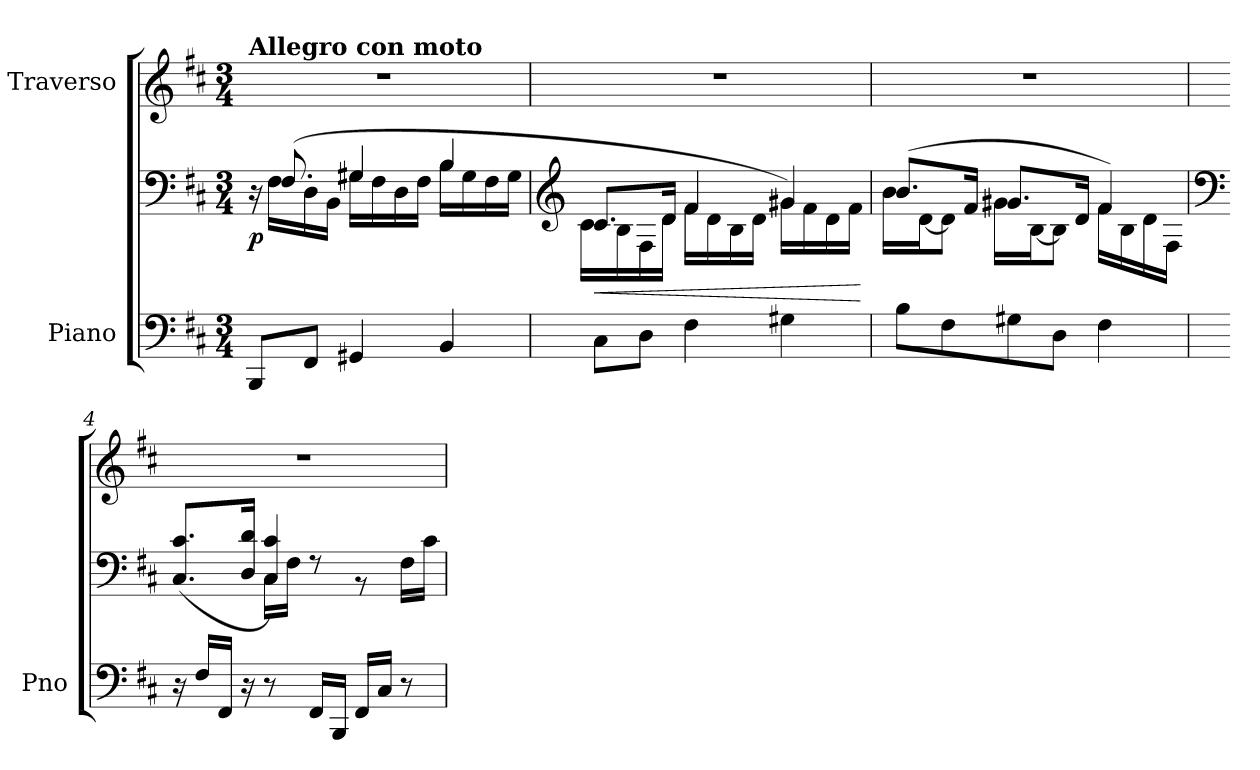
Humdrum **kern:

**kern	**kern	**dynam	**kern
*part2	*part2	*part2	*part1
*staff3	*staff2	*staff2/3	*staff1
*I"Piano	*	*	*I"Traverso
*I'Pno	*	*	*
*clefF4	*clefF4	*	*clefG2
*k[f#c#]	*k[f#c#]	*	*k[f#c#]
*M3/4	*M3/4	*	*M3/4
*MM84	*MM84	*	*MM84
=1	=1	=1	=1
*	*^	*	*
!	!	!	!	!LO:TX:a:B:t=Allegro con moto
!	!	!	!LO:DY:b	!
8BBB/L	16r	16ryy	p	2.r
.	(8.F#/	16F#\LL	.	.
8FF#/J	.	16D\	.	.
.	.	16BB\JJ	.	.
4GG#X/	4G#X/	16G#\LL	.	.
.	.	16F#\	.	.
.	.	16D\	.	.
.	.	16F#\JJ	.	.
4BB/	4B/	16B\LL	.	.
.	.	16G#\	.	.
.	.	16F#\	.	.
.	.	16G#\JJ	.	.
=2	=2	=2	=2	=2
*	*clefG2	*	*	*
!	!	!	!LO:HP:b	!
8C#\L	8.c#/L	16c#\LL	<	2.r
.	.	16B\	.	.
8D\J	.	16F#\	.	.
.	16d/Jk	16d\JJ	.	.
4F#\	4f#/	16f#\LL	.	.
.	.	16d\	.	.
.	.	16B\	.	.
.	.	16d\JJ	.	.
4G#X\	4g#X/)	16g#\LL	.	.
.	.	16f#\	.	.
.	.	16d\	.	.
.	.	16f#\JJ	.	.
*	*v	*v	*	*
.	.	[	.
=3	=3	=3	=3
*	*^	*	*
8B\L	(8.b/L	16b\LL	.	2.r
.	.	[16d\J	.	.
8F#\	.	8d\J]	.	.
.	16f#/Jk	.	.	.
8G#X\	8.g#X/L	16g#\LL	.	.
.	.	[16B\J	.	.
8D\J	.	8B\J]	.	.
.	16d/Jk	.	.	.
4F#\	4f#/)	16f#\LL	.	.
.	.	16B\	.	.
.	.	16d\	.	.
.	.	16F#\JJ	.	.
!!LO:LB:g=z
=4	=4	=4	=4	=4
*	*clefF4	*	*	*
16r	(8.C#/ 8.c#/L	4ryy	.	2.r
16F#/LL	.	.	.	.
16FF#/JJ	.	.	.	.
16r	16D/ 16d/Jk	.	.	.
8r	4C#/ 4c#/)	16C#\LL	.	.
.	.	16F#\JJ	.	.
16FF#/LL	.	8rF	.	.
16BBB/JJ	.	.	.	.
16FF#/LL	8rBB	4ryy	.	.
16C#/JJ	.	.	.	.
8r	16F#\LL	.	.	.
.	(16c#\JJ	.	.	.
*	*v	*v	*	*
=	=	=	=
*-	*-	*-	*-
